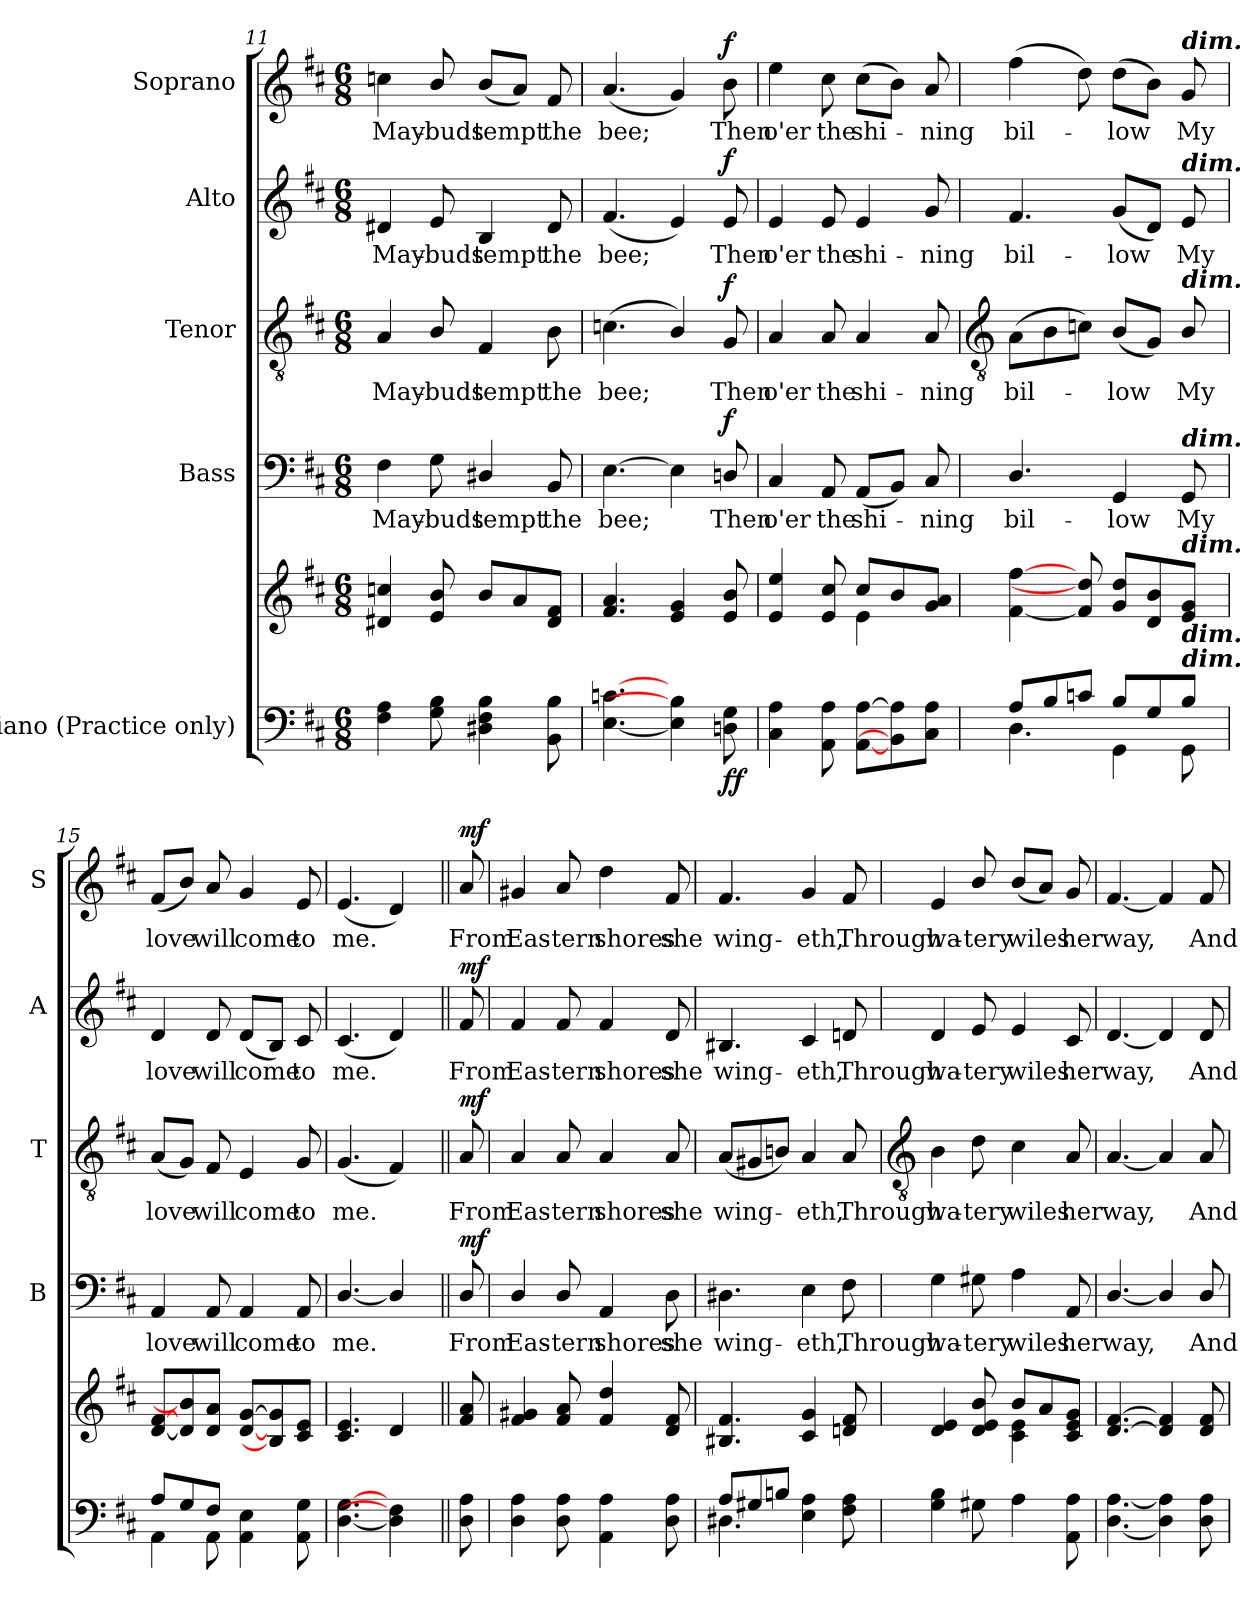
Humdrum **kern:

**kern	**kern	**dynam	**kern	**text	**dynam	**kern	**text	**dynam	**kern	**text	**dynam	**kern	**text	**dynam
*part5	*part5	*part5	*part4	*part4	*part4	*part3	*part3	*part3	*part2	*part2	*part2	*part1	*part1	*part1
*staff6	*staff5	*staff5/6	*staff4	*staff4	*staff4	*staff3	*staff3	*staff3	*staff2	*staff2	*staff2	*staff1	*staff1	*staff1
*I"Piano (Practice only)	*	*	*I"Bass	*	*	*I"Tenor	*	*	*I"Alto	*	*	*I"Soprano	*	*
*	*	*	*I'B	*	*	*I'T	*	*	*I'A	*	*	*I'S	*	*
*clefF4	*clefG2	*	*clefF4	*	*	*clefGv2	*	*	*clefG2	*	*	*clefG2	*	*
*k[f#c#]	*k[f#c#]	*	*k[f#c#]	*	*	*k[f#c#]	*	*	*k[f#c#]	*	*	*k[f#c#]	*	*
*D:	*D:	*	*D:	*	*	*D:	*	*	*D:	*	*	*D:	*	*
*M6/8	*M6/8	*	*M6/8	*	*	*M6/8	*	*	*M6/8	*	*	*M6/8	*	*
=11	=11	=11	=11	=11	=11	=11	=11	=11	=11	=11	=11	=11	=11	=11
*	*^	*	*	*	*	*	*	*	*	*	*	*	*	*
!	!	!LO:N:vis=1	!	!	!LO:LY:b	!	!	!LO:LY:b	!	!	!LO:LY:b	!	!	!LO:LY:b	!
4F# 4A	4d#X 4ccn	2.ryy	.	4F#	May-	.	4A	May-	.	4d#X	May-	.	4ccn	May-	.
!	!	!	!	!	!LO:LY:b	!	!	!LO:LY:b	!	!	!LO:LY:b	!	!	!LO:LY:b	!
8G 8B	8e/ 8b/	.	.	8G	-buds	.	8B/	-buds	.	8e	-buds	.	8b/	-buds	.
!	!	!	!	!	!LO:LY:b	!	!	!LO:LY:b	!	!	!LO:LY:b	!	!	!LO:LY:b	!
4D#X\ 4F#\ 4B\	8b/L	.	.	4D#X/	tempt	.	4F#	tempt	.	4B	tempt	.	(<8b/L	tempt	.
.	8a	.	.	.	.	.	.	.	.	.	.	.	8aJ)	.	.
!	!	!	!	!	!LO:LY:b	!	!	!LO:LY:b	!	!	!LO:LY:b	!	!	!LO:LY:b	!
8BB 8B	8d# 8f#J	.	.	8BB	the	.	8B	the	.	8d#	the	.	8f#	the	.
=12	=12	=12	=12	=12	=12	=12	=12	=12	=12	=12	=12	=12	=12	=12	=12
!	!	!LO:N:vis=1	!	!	!LO:LY:b	!	!	!LO:LY:b	!	!	!LO:LY:b	!	!	!LO:LY:b	!
[4.E [4.cn	4.f# 4.a	2.ryy	.	[4.E	bee;	.	(<4.cn	bee;	.	(<4.f#	bee;	.	(<4.a	bee;	.
4E] 4B]	4e 4g	.	.	4E]	.	.	4B/)	.	.	4e)	.	.	4g)	.	.
!	!	!	!LO:DY:b=2	!	!LO:LY:b	!	!	!LO:LY:b	!	!	!LO:LY:b	!	!	!LO:LY:b	!
!	!	!	!LO:DY:n=1:b	!	!	!LO:DY:b	!	!	!LO:DY:b	!	!	!LO:DY:b	!	!	!LO:DY:b
8Dn\ 8G\	8e 8b	.	f f	8Dn/	Then	f	8G	Then	f	8e	Then	f	8b	Then	f
=13	=13	=13	=13	=13	=13	=13	=13	=13	=13	=13	=13	=13	=13	=13	=13
!	!	!	!	!	!LO:LY:b	!	!	!LO:LY:b	!	!	!LO:LY:b	!	!	!LO:LY:b	!
4C# 4A	4e 4ee	4.ryy	.	4C#	o'er	.	4A	o'er	.	4e	o'er	.	4ee	o'er	.
!	!	!	!	!	!LO:LY:b	!	!	!LO:LY:b	!	!	!LO:LY:b	!	!	!LO:LY:b	!
8AA 8A	8e 8cc#	.	.	8AA	the	.	8A	the	.	8e	the	.	8cc#	the	.
!	!	!	!	!	!LO:LY:b	!	!	!LO:LY:b	!	!	!LO:LY:b	!	!	!LO:LY:b	!
[8AA [8AL	8cc#L	4e\	.	(<8AAL	shi-	.	4A	shi-	.	4e	shi-	.	(>8cc#L	shi-	.
8BB] 8A]	8b	.	.	8BBJ)	.	.	.	.	.	.	.	.	8bJ)	.	.
!	!	!	!	!	!LO:LY:b	!	!	!LO:LY:b	!	!	!LO:LY:b	!	!	!LO:LY:b	!
8C# 8AJ	8g 8aJ	8ryy	.	8C#	ning	.	8A	-ning	.	8g	-ning	.	8a	ning	.
*	*v	*v	*	*	*	*	*	*	*	*	*	*	*	*	*
!!LO:LB:g=z
=14	=14	=14	=14	=14	=14	=14	=14	=14	=14	=14	=14	=14	=14	=14
*	*	*	*	*	*	*clefGv2	*	*	*	*	*	*	*	*
*^	*^	*	*	*	*	*	*	*	*	*	*	*	*	*
!	!	!	!	!	!	!LO:LY:b	!	!	!LO:LY:b	!	!	!LO:LY:b	!	!	!LO:LY:b	!
*	*	*v	*v	*	*	*	*	*	*	*	*	*	*	*	*	*
8A/L	4.D\	[4f# [4ff#	.	4.D/	bil-	.	(>8AL	bil-	.	4.f#	bil-	.	(>4ff#	bil-	.
8B/	.	.	.	.	.	.	8B	.	.	.	.	.	.	.	.
8cn/J	.	8f#] 8dd]	.	.	.	.	8cnJ)	.	.	.	.	.	8dd)	.	.
!	!	!	!	!	!LO:LY:b	!	!	!LO:LY:b	!	!	!LO:LY:b	!	!	!LO:LY:b	!
8B/L	4GG\	8g 8ddL	.	4GG	-low	.	(<8BL	low	.	(<8gL	-low	.	(>8ddL	low	.
8G/	.	8d 8b	.	.	.	.	8GJ)	.	.	8dJ)	.	.	8bJ)	.	.
!	!	!	!	!	!	!	!	!	!	!	!	!	!LO:TX:a:Bi:t=dim.	!	!
!	!	!	!	!	!	!	!	!	!	!LO:TX:a:Bi:t=dim.	!	!	!	!	!
!	!	!	!	!	!	!	!LO:TX:a:Bi:t=dim.	!	!	!	!	!	!	!	!
!	!	!	!	!LO:TX:a:Bi:t=dim.	!	!	!	!	!	!	!	!	!	!	!
!	!	!LO:TX:a:Bi:t=dim.	!	!	!	!	!	!	!	!	!	!	!	!	!
!LO:TX:a:Bi:t=dim.	!	!	!	!	!	!	!	!	!	!	!	!	!	!	!
!LO:TX:a:Bi:t=dim.	!	!	!	!	!	!	!	!	!	!	!	!	!	!	!
!	!	!	!	!	!LO:LY:b	!	!	!LO:LY:b	!	!	!LO:LY:b	!	!	!LO:LY:b	!
8B/J	8GG\	8e 8gJ	.	8GG	My	.	8B/	My	.	8e	My	.	8g	My	.
=15	=15	=15	=15	=15	=15	=15	=15	=15	=15	=15	=15	=15	=15	=15	=15
!	!	!	!	!	!LO:LY:b	!	!	!LO:LY:b	!	!	!LO:LY:b	!	!	!LO:LY:b	!
8A/L	4AA\	[8d [8f#L	.	4AA	love	.	(<8AL	love	.	4d	love	.	(<8f#L	love	.
8G/	.	8d] 8b]	.	.	.	.	8GJ)	.	.	.	.	.	8bJ)	.	.
!	!	!	!	!	!LO:LY:b	!	!	!LO:LY:b	!	!	!LO:LY:b	!	!	!LO:LY:b	!
8F#/J	8AA\	8d 8aJ	.	8AA	will	.	8F#	will	.	8d	will	.	8a	will	.
!	!	!	!	!	!LO:LY:b	!	!	!LO:LY:b	!	!	!LO:LY:b	!	!	!LO:LY:b	!
4.ryy	4AA\ 4E\	[8d [8gL	.	4AA	come	.	4E	come	.	(<8dL	come	.	4g	come	.
.	.	8B] 8g]	.	.	.	.	.	.	.	8BJ)	.	.	.	.	.
!	!	!	!	!	!LO:LY:b	!	!	!LO:LY:b	!	!	!LO:LY:b	!	!	!LO:LY:b	!
.	8AA\ 8G\	8c# 8eJ	.	8AA	to	.	8G	to	.	8c#	to	.	8e	to	.
=16	=16	=16	=16	=16	=16	=16	=16	=16	=16	=16	=16	=16	=16	=16	=16
!	!	!	!	!	!LO:LY:b	!	!	!LO:LY:b	!	!	!LO:LY:b	!	!	!LO:LY:b	!
2ryy	[4.D\ [4.G\	4.c# 4.e	.	[4.D/	me.	.	(<4.G	me.	.	(<4.c#	me.	.	(<4.e	me.	.
.	4D\] 4F#\]	4d	.	4D/]	.	.	4F#)	.	.	4d)	.	.	4d)	.	.
8ryy	.	.	.	.	.	.	.	.	.	.	.	.	.	.	.
=17||	=17||	=17||	=17||	=17||	=17||	=17||	=17||	=17||	=17||	=17||	=17||	=17||	=17||	=17||	=17||
!	!	!	!LO:DY:b=2	!	!LO:LY:b	!	!	!LO:LY:b	!	!	!LO:LY:b	!	!	!LO:LY:b	!
!	!	!	!LO:DY:n=1:b	!	!	!LO:DY:b	!	!	!LO:DY:b	!	!	!LO:DY:b	!	!	!LO:DY:b
8ryy	8D\ 8A\	8f#/ 8a/	mf mf	8D/	From	mf	8A	From	mf	8f#	From	mf	8a/	From	mf
=18	=18	=18	=18	=18	=18	=18	=18	=18	=18	=18	=18	=18	=18	=18	=18
!LO:N:vis=1	!	!	!	!	!LO:LY:b	!	!	!LO:LY:b	!	!	!LO:LY:b	!	!	!LO:LY:b	!
2.ryy	4D\ 4A\	4f# 4g#X	.	4D/	Eas-	.	4A	Eas-	.	4f#	Eas-	.	4g#X	Eas-	.
!	!	!	!	!	!LO:LY:b	!	!	!LO:LY:b	!	!	!LO:LY:b	!	!	!LO:LY:b	!
.	8D\ 8A\	8f# 8a	.	8D/	-tern	.	8A	-tern	.	8f#	-tern	.	8a	-tern	.
!	!	!	!	!	!LO:LY:b	!	!	!LO:LY:b	!	!	!LO:LY:b	!	!	!LO:LY:b	!
.	4AA\ 4A\	4f# 4dd	.	4AA	shores	.	4A	shores	.	4f#	shores	.	4dd	shores	.
!	!	!	!	!	!LO:LY:b	!	!	!LO:LY:b	!	!	!LO:LY:b	!	!	!LO:LY:b	!
.	8D\ 8A\	8d 8f#	.	8D	she	.	8A	she	.	8d	she	.	8f#	she	.
=19	=19	=19	=19	=19	=19	=19	=19	=19	=19	=19	=19	=19	=19	=19	=19
!	!	!	!	!	!LO:LY:b	!	!	!LO:LY:b	!	!	!LO:LY:b	!	!	!LO:LY:b	!
8A/L	4.D#X\	4.B#X 4.f#	.	4.D#X	wing-	.	(<8AL	wing-	.	4.B#X	wing-	.	4.f#	wing-	.
8G#X/	.	.	.	.	.	.	8G#X	.	.	.	.	.	.	.	.
8Bn/J	.	.	.	.	.	.	8Bn/J)	.	.	.	.	.	.	.	.
!	!	!	!	!	!LO:LY:b	!	!	!LO:LY:b	!	!	!LO:LY:b	!	!	!LO:LY:b	!
4.ryy	4E\ 4A\	4c# 4g	.	4E	-eth,	.	4A	eth,	.	4c#	-eth,	.	4g	-eth,	.
!	!	!	!	!	!LO:LY:b	!	!	!LO:LY:b	!	!	!LO:LY:b	!	!	!LO:LY:b	!
.	8F#\ 8A\	8dn 8f#	.	8F#	Through	.	8A	Through	.	8dn	Through	.	8f#	Through	.
!!LO:LB:g=z
=20	=20	=20	=20	=20	=20	=20	=20	=20	=20	=20	=20	=20	=20	=20	=20
*	*	*	*	*	*	*	*clefGv2	*	*	*	*	*	*	*	*
!LO:N:vis=1	!	!	!	!	!LO:LY:b	!	!	!LO:LY:b	!	!	!LO:LY:b	!	!	!LO:LY:b	!
*	*	*^	*	*	*	*	*	*	*	*	*	*	*	*	*
2.ryy	4G\ 4B\	4d 4e	4.ryy	.	4G	wa-	.	4B	wa-	.	4d	wa-	.	4e	wa-	.
!	!	!	!	!	!	!LO:LY:b	!	!	!LO:LY:b	!	!	!LO:LY:b	!	!	!LO:LY:b	!
.	8G#X\	8d/ 8e/ 8b/	.	.	8G#X	-tery	.	8d	-tery	.	8e	-tery	.	8b/	-tery	.
!	!	!	!	!	!	!LO:LY:b	!	!	!LO:LY:b	!	!	!LO:LY:b	!	!	!LO:LY:b	!
.	4A\	8b/L	4c#\ 4e\	.	4A	wiles	.	4c#	wiles	.	4e	wiles	.	(<8b/L	wiles	.
.	.	8a	.	.	.	.	.	.	.	.	.	.	.	8aJ)	.	.
!	!	!	!	!	!	!LO:LY:b	!	!	!LO:LY:b	!	!	!LO:LY:b	!	!	!LO:LY:b	!
.	8AA\ 8A\	8c# 8e 8gJ	8ryy	.	8AA	her	.	8A	her	.	8c#	her	.	8g	her	.
=21	=21	=21	=21	=21	=21	=21	=21	=21	=21	=21	=21	=21	=21	=21	=21	=21
!LO:N:vis=1	!	!	!LO:N:vis=1	!	!	!LO:LY:b	!	!	!LO:LY:b	!	!	!LO:LY:b	!	!	!LO:LY:b	!
2.ryy	[4.D\ [4.A\	[4.d [4.f#	2.ryy	.	[4.D/	way,	.	[4.A	way,	.	[4.d	way,	.	[4.f#	way,	.
.	4D\] 4A\]	4d] 4f#]	.	.	4D/]	.	.	4A]	.	.	4d]	.	.	4f#]	.	.
!	!	!	!	!	!	!LO:LY:b	!	!	!LO:LY:b	!	!	!LO:LY:b	!	!	!LO:LY:b	!
.	8D\ 8A\	8d 8f#	.	.	8D/	And	.	8A	And	.	8d	And	.	8f#	And	.
*v	*v	*	*	*	*	*	*	*	*	*	*	*	*	*	*	*
*	*v	*v	*	*	*	*	*	*	*	*	*	*	*	*	*
=	=	=	=	=	=	=	=	=	=	=	=	=	=	=
*-	*-	*-	*-	*-	*-	*-	*-	*-	*-	*-	*-	*-	*-	*-
